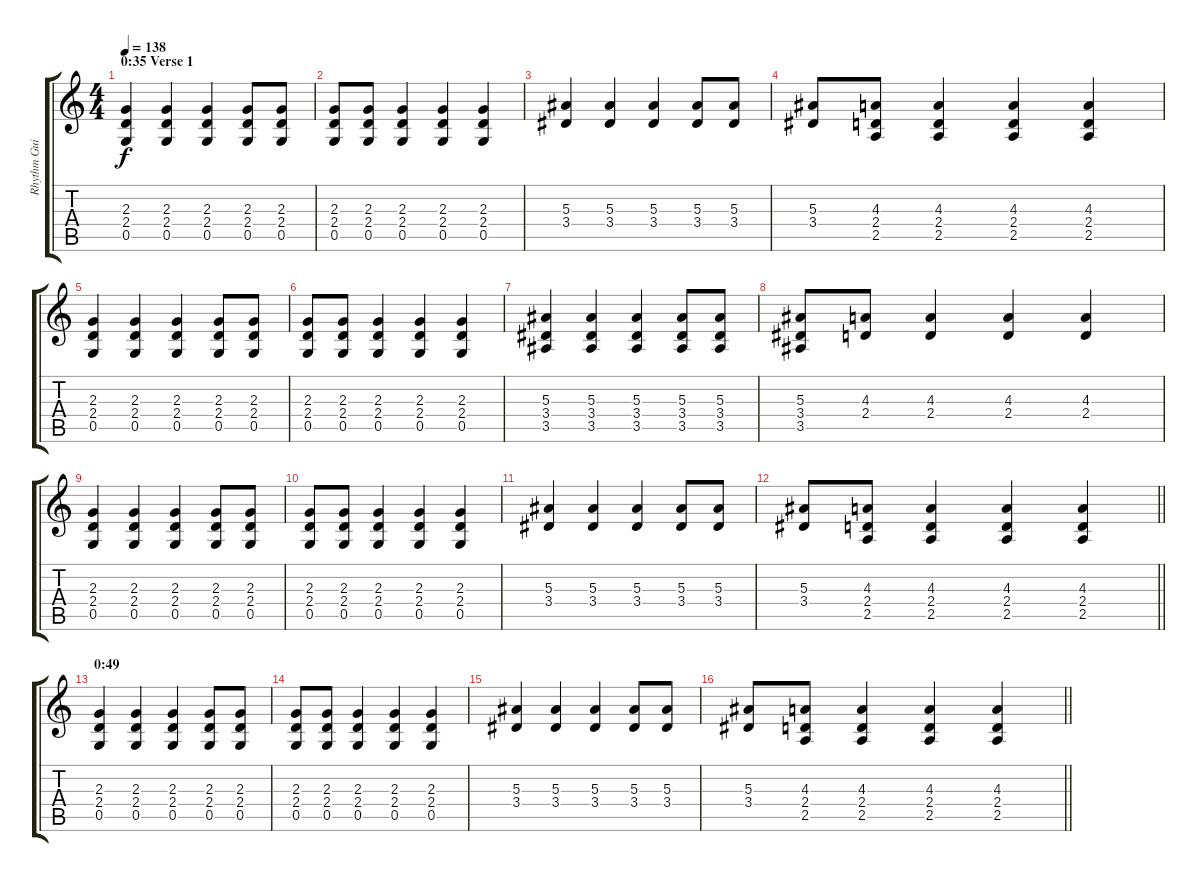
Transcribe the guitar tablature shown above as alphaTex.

\track ("Rhythm Guitar" "Rhythm Gui") {instrument distortionguitar}
\staff {score tabs}
\tuning (D4 A3 F3 C3 G2 D2) {hide}
\ts (4 4)
\section ("" "0:35 Verse 1")
\tempo 138
\clef g2
\ks c
(2.3 2.4 0.5).4{dy f} (2.3 2.4 0.5).4 (2.3 2.4 0.5).4 (2.3 2.4 0.5).8 (2.3 2.4 0.5).8 |
(2.3 2.4 0.5).8 (2.3 2.4 0.5).8 (2.3 2.4 0.5).4 (2.3 2.4 0.5).4 (2.3 2.4 0.5).4 |
(5.3 3.4).4 (5.3 3.4).4 (5.3 3.4).4 (5.3 3.4).8 (5.3 3.4).8 |
(5.3 3.4).8 (4.3 2.4 2.5).8 (4.3 2.4 2.5).4 (4.3 2.4 2.5).4 (4.3 2.4 2.5).4 |
(2.3 2.4 0.5).4 (2.3 2.4 0.5).4 (2.3 2.4 0.5).4 (2.3 2.4 0.5).8 (2.3 2.4 0.5).8 |
(2.3 2.4 0.5).8 (2.3 2.4 0.5).8 (2.3 2.4 0.5).4 (2.3 2.4 0.5).4 (2.3 2.4 0.5).4 |
(5.3 3.4 3.5).4 (5.3 3.4 3.5).4 (5.3 3.4 3.5).4 (5.3 3.4 3.5).8 (5.3 3.4 3.5).8 |
(5.3 3.4 3.5).8 (4.3 2.4).8 (4.3 2.4).4 (4.3 2.4).4 (4.3 2.4).4 |
(2.3 2.4 0.5).4 (2.3 2.4 0.5).4 (2.3 2.4 0.5).4 (2.3 2.4 0.5).8 (2.3 2.4 0.5).8 |
(2.3 2.4 0.5).8 (2.3 2.4 0.5).8 (2.3 2.4 0.5).4 (2.3 2.4 0.5).4 (2.3 2.4 0.5).4 |
(5.3 3.4).4 (5.3 3.4).4 (5.3 3.4).4 (5.3 3.4).8 (5.3 3.4).8 |
\barLineRight lightlight
(5.3 3.4).8 (4.3 2.4 2.5).8 (4.3 2.4 2.5).4 (4.3 2.4 2.5).4 (4.3 2.4 2.5).4 |
\section ("" "0:49")
(2.3 2.4 0.5).4 (2.3 2.4 0.5).4 (2.3 2.4 0.5).4 (2.3 2.4 0.5).8 (2.3 2.4 0.5).8 |
(2.3 2.4 0.5).8 (2.3 2.4 0.5).8 (2.3 2.4 0.5).4 (2.3 2.4 0.5).4 (2.3 2.4 0.5).4 |
(5.3 3.4).4 (5.3 3.4).4 (5.3 3.4).4 (5.3 3.4).8 (5.3 3.4).8 |
\barLineRight lightlight
(5.3 3.4).8 (4.3 2.4 2.5).8 (4.3 2.4 2.5).4 (4.3 2.4 2.5).4 (4.3 2.4 2.5).4
